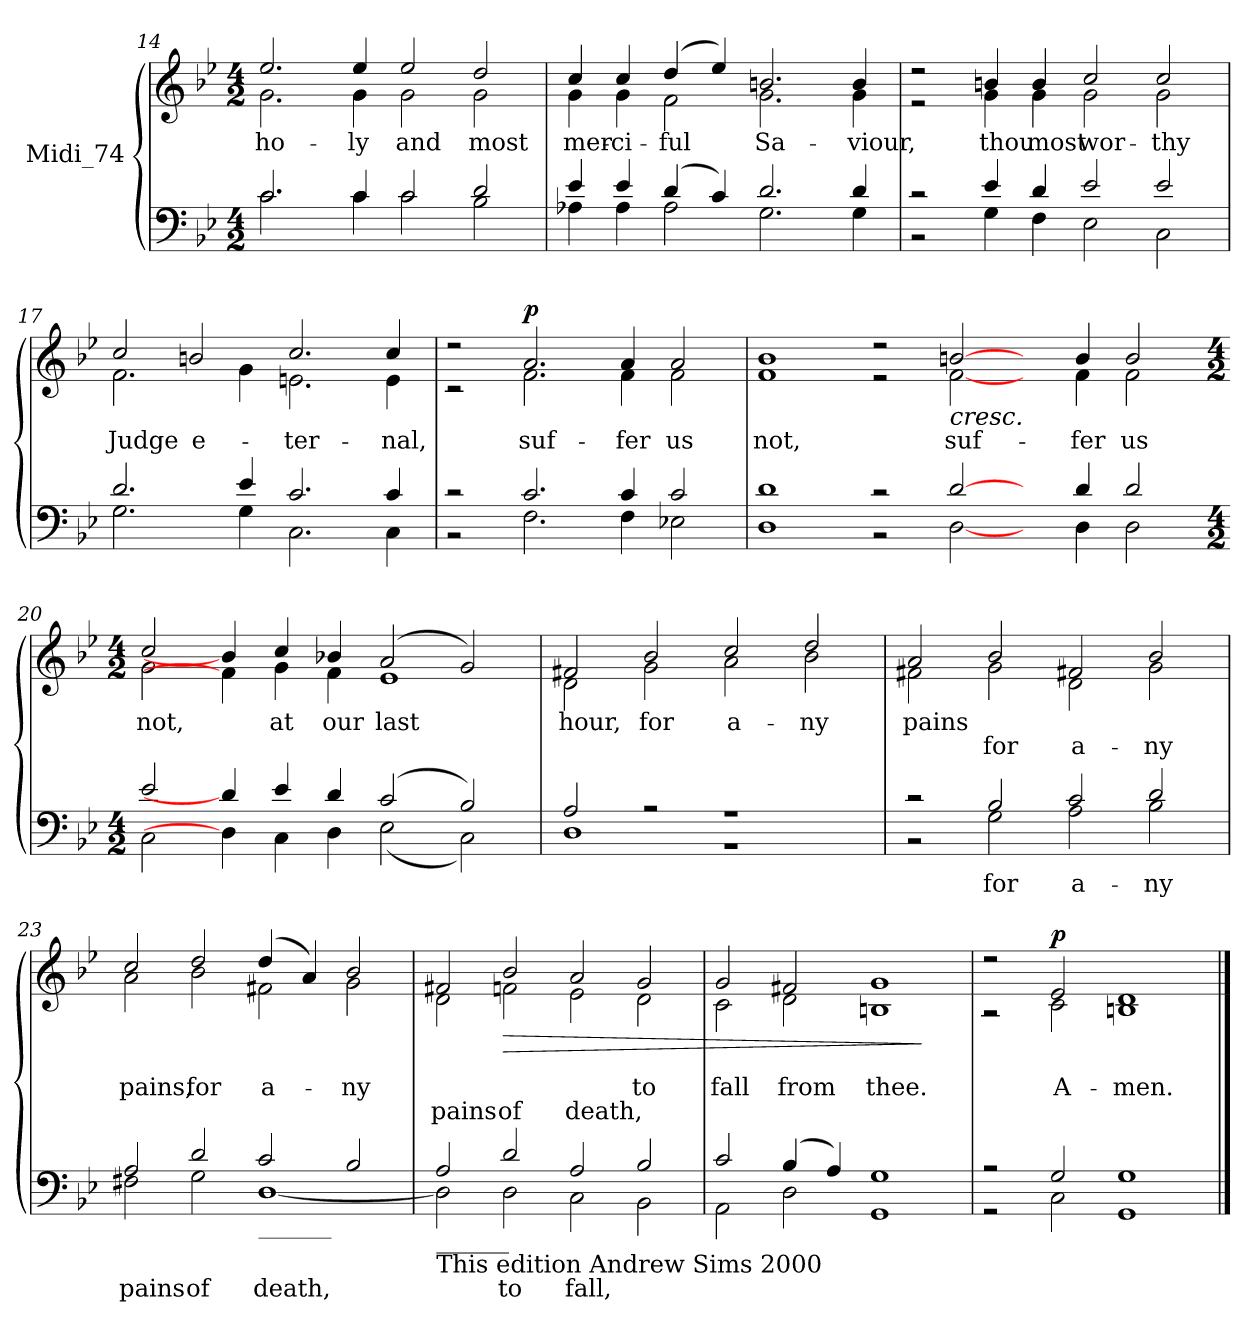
**kern	**text	**kern	**text	**text	**text	**dynam
*part2	*part2	*part1	*part1	*part1	*part1	*part1
*staff2	*staff2	*staff1	*staff1	*staff1	*staff1	*staff1
*I"Midi_74	*	*I"Midi_74	*	*	*	*
*clefF4	*	*clefG2	*	*	*	*
*k[b-e-]	*	*k[b-e-]	*	*	*	*
*B-:	*	*B-:	*	*	*	*
*M4/2	*	*M4/2	*	*	*	*
=14	=14	=14	=14	=14	=14	=14
*^	*	*	*	*	*	*
!	!	!	!	!LO:LY:b	!	!	!
*	*	*	*^	*	*	*	*
2.c	2.c\	.	2.ee-/	2.g\	ho-	.	.	.
!	!	!	!	!	!LO:LY:b	!	!	!
4c	4c\	.	4ee-/	4g\	-ly	.	.	.
!	!	!	!	!	!LO:LY:b	!	!	!
2c	2c\	.	2ee-/	2g\	and	.	.	.
!	!	!	!	!	!LO:LY:b	!	!	!
2d	2B-\	.	2dd/	2g\	most	.	.	.
=15	=15	=15	=15	=15	=15	=15	=15	=15
!	!	!	!	!	!LO:LY:b	!	!	!
4e-	4A-X\	.	4cc/	4g\	mer-	.	.	.
!	!	!	!	!	!LO:LY:b	!	!	!
4e-	4A-\	.	4cc/	4g\	-ci-	.	.	.
!	!	!	!	!	!LO:LY:b	!	!	!
(>4d	2A-\	.	(>4dd/	2f\	-ful	.	.	.
4c)	.	.	4ee-/)	.	.	.	.	.
!	!	!	!	!	!LO:LY:b	!	!	!
2.d	2.G\	.	2.bn/	2.g\	Sa-	.	.	.
!	!	!	!	!	!LO:LY:b	!	!	!
4d	4G\	.	4b/	4g\	-viour,	.	.	.
=16	=16	=16	=16	=16	=16	=16	=16	=16
2r	2r	.	2r	2r	.	.	.	.
!	!	!	!	!	!LO:LY:b	!	!	!
4e-	4G\	.	4bn/	4g\	thou	.	.	.
!	!	!	!	!	!LO:LY:b	!	!	!
4d	4F\	.	4b/	4g\	most	.	.	.
!	!	!	!	!	!LO:LY:b	!	!	!
2e-	2E-\	.	2cc/	2g\	wor-	.	.	.
!	!	!	!	!	!LO:LY:b	!	!	!
2e-	2C\	.	2cc/	2g\	-thy	.	.	.
!!LO:LB:g=z	!!
=17	=17	=17	=17	=17	=17	=17	=17	=17
!	!	!	!	!	!LO:LY:b	!	!	!
2.d	2.G\	.	2cc/	2.f\	Judge	.	.	.
!	!	!	!	!	!LO:LY:b	!	!	!
.	.	.	2bn/	.	e-	.	.	.
4e-	4G\	.	.	4g\	.	.	.	.
!	!	!	!	!	!LO:LY:b	!	!	!
2.c	2.C\	.	2.cc/	2.en\	-ter-	.	.	.
!	!	!	!	!	!LO:LY:b	!	!	!
4c	4C\	.	4cc/	4e\	-nal,	.	.	.
=18	=18	=18	=18	=18	=18	=18	=18	=18
2r	2r	.	2r	2r	.	.	.	.
!	!	!	!	!	!LO:LY:b	!	!	!LO:DY:b
2.c	2.F\	.	2.a/	2.f\	suf-	.	.	p
!	!	!	!	!	!LO:LY:b	!	!	!
4c	4F\	.	4a/	4f\	-fer	.	.	.
!	!	!	!	!	!LO:LY:b	!	!	!
2c	2E-X\	.	2a/	2f\	us	.	.	.
=19	=19	=19	=19	=19	=19	=19	=19	=19
!	!	!	!	!	!LO:LY:b	!	!	!
1d	1D\	.	1b-/	1f\	not,	.	.	.
2r	2r	.	2r	2r	.	.	.	.
!	!	!	!LO:TX:b:i:t=cresc.	!	!	!	!	!
!	!	!	!	!	!LO:LY:b	!	!	!
[2d	[2D\	.	[2bn/	[2f\	suf-	.	.	.
4ryy	4ryy	.	4ryy	4ryy	.	.	.	.
!	!	!	!	!	!LO:LY:b	!	!	!
4d	4D\	.	4b/	4f\	-fer	.	.	.
!	!	!	!	!	!LO:LY:b	!	!	!
2d	2D\	.	2b/	2f\	us	.	.	.
!!LO:LB:g=z	!!
=20-	=20-	=20-	=20-	=20-	=20-	=20-	=20-	=20-
*M4/2	*	*	*M4/2	*	*	*	*	*
!	!	!	!	!	!LO:LY:b	!	!	!
2e-/	2C\	.	2cc/	2g\	not,	.	.	.
4d]	4D\]	.	4b/]	4f\]	.	.	.	.
!	!	!	!	!	!LO:LY:b	!	!	!
4e-/	4C\	.	4cc/	4g\	at	.	.	.
!	!	!	!	!	!LO:LY:b	!	!	!
4d/	4D\	.	4b-X/	4f\	our	.	.	.
!	!	!	!	!	!LO:LY:b	!	!	!
(>2c/	(<2E-\	.	(>2a/	1e-\	last	.	.	.
2B-/)	2C\)	.	2g/)	.	.	.	.	.
=21	=21	=21	=21	=21	=21	=21	=21	=21
!	!	!	!	!	!LO:LY:b	!	!	!
2A/	1D\	.	2f#X/	2d\	hour,	.	.	.
!	!	!	!	!	!LO:LY:b	!	!	!
2r	.	.	2b-/	2g\	for	.	.	.
!	!	!	!	!	!LO:LY:b	!	!	!
1r	1r	.	2cc/	2a\	a-	.	.	.
!	!	!	!	!	!LO:LY:b	!	!	!
.	.	.	2dd/	2b-\	-ny	.	.	.
=22	=22	=22	=22	=22	=22	=22	=22	=22
!	!	!	!	!	!LO:LY:b	!	!	!
2r	2r	.	2a/	2f#X\	pains	.	.	.
!	!	!LO:LY:b	!	!	!LO:LY:b	!	!	!
!	!	!	!	!	!	!LO:LY:b	!	!
2B-	2G\	for	2b-/	2g\	.	for	.	.
!	!	!LO:LY:b	!	!	!LO:LY:b	!	!	!
!	!	!	!	!	!	!LO:LY:b	!	!
2c	2A\	a-	2f#X/	2d\	.	a-	.	.
!	!	!LO:LY:b	!	!	!LO:LY:b	!	!	!
!	!	!	!	!	!	!LO:LY:b	!	!
2d	2B-\	-ny	2b-/	2g\	.	-ny	.	.
=23	=23	=23	=23	=23	=23	=23	=23	=23
!	!	!LO:LY:b	!	!	!LO:LY:b	!	!	!
!	!	!	!	!	!	!LO:LY:b	!	!
2A/	2F#X\	pains	2cc/	2a\	.	pains,	.	.
!	!	!LO:LY:b	!	!	!LO:LY:b	!	!	!
!	!	!	!	!	!	!LO:LY:b	!	!
2d	2G\	of	2dd/	2b-\	.	for	.	.
!LO:TX:b:t=______	!	!	!	!	!	!	!	!
!	!	!LO:LY:b	!	!	!LO:LY:b	!	!	!
!	!	!	!	!	!	!LO:LY:b	!	!
2c	[1D\	death,	(>4dd/	2f#X\	.	a-	.	.
.	.	.	4a/)	.	.	.	.	.
!	!	!	!	!	!LO:LY:b	!	!	!
!	!	!	!	!	!	!LO:LY:b	!	!
2B-	.	.	2b-/	2g\	.	-ny	.	.
!!LO:LB:g=z	!!
=24	=24	=24	=24	=24	=24	=24	=24	=24
!LO:TX:b:t=______	!	!	!	!	!	!	!	!
!LO:TX:b:t=This edition  Andrew Sims 2000	!	!	!	!	!	!	!	!
!	!	!	!	!	!LO:LY:b	!	!	!
!	!	!	!	!	!	!	!LO:LY:b	!
2A/	2D\]	.	2f#X/	2d\	.	.	pains	.
!	!	!LO:LY:b	!	!	!LO:LY:b	!	!	!LO:HP:b
!	!	!	!	!	!	!	!LO:LY:b	!
2d	2D\	to	2b-/	2fn\	.	.	of	>
!	!	!LO:LY:b	!	!	!LO:LY:b	!	!	!
!	!	!	!	!	!	!	!LO:LY:b	!
2A/	2C\	fall,	2a/	2e-\	.	.	death,	.
!	!	!	!	!	!	!LO:LY:b	!	!
2B-/	2BB-\	.	2g/	2d\	.	to	.	.
=25	=25	=25	=25	=25	=25	=25	=25	=25
!	!	!	!	!	!	!LO:LY:b	!	!
2c/	2AA\	.	2g/	2c\	.	fall	.	.
!	!	!	!	!	!	!LO:LY:b	!	!
(>4B-/	2D\	.	2f#X/	2d\	.	from	.	.
4A/)	.	.	.	.	.	.	.	.
!	!	!	!	!	!	!LO:LY:b	!	!
1G/	1GG\	.	1g/	1Bn\	.	thee.	.	.
*v	*v	*	*	*	*	*	*	*
*	*	*v	*v	*	*	*	*
.	.	.	.	.	.	]
=26	=26	=26	=26	=26	=26	=26
*^	*	*^	*	*	*	*
2r	2r	.	2r	2r	.	.	.	.
!	!	!	!	!	!	!LO:LY:b	!	!LO:DY:b
2G/	2C\	.	2e-/	2c\	.	A-	.	p
!	!	!	!	!	!	!LO:LY:b	!	!
1G/	1GG\	.	1d/	1Bn\	.	-men.	.	.
*v	*v	*	*	*	*	*	*	*
*	*	*v	*v	*	*	*	*
==	==	==	==	==	==	==
*-	*-	*-	*-	*-	*-	*-
